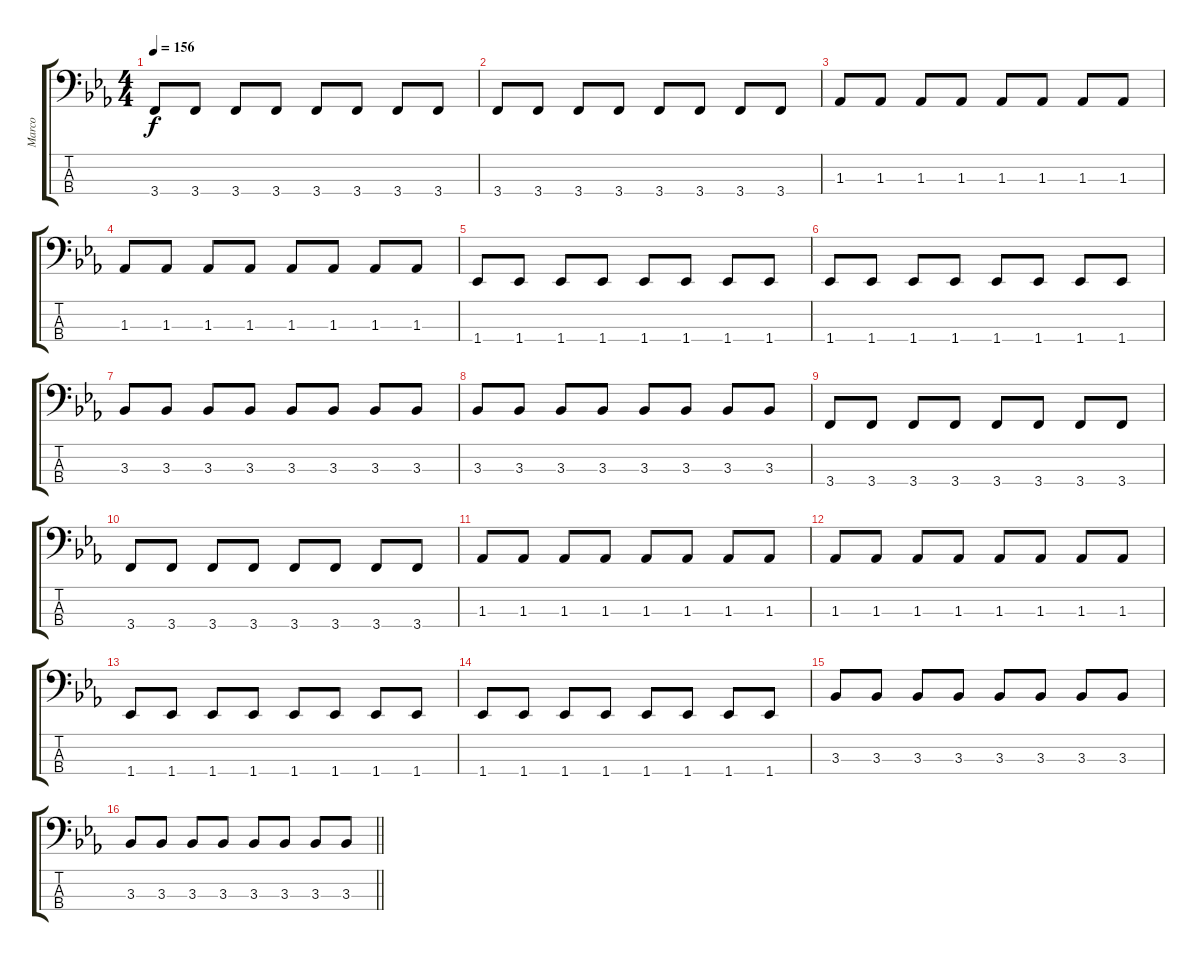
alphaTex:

\track ("Marco" "Marco") {instrument electricbasspick}
\staff {score tabs}
\tuning (F2 C2 G1 D1) {hide}
\ts (4 4)
\tempo 156
\clef f4
\ks cminor
3.4.8{dy f} 3.4.8 3.4.8 3.4.8 3.4.8 3.4.8 3.4.8 3.4.8 |
3.4.8 3.4.8 3.4.8 3.4.8 3.4.8 3.4.8 3.4.8 3.4.8 |
1.3.8 1.3.8 1.3.8 1.3.8 1.3.8 1.3.8 1.3.8 1.3.8 |
1.3.8 1.3.8 1.3.8 1.3.8 1.3.8 1.3.8 1.3.8 1.3.8 |
1.4.8 1.4.8 1.4.8 1.4.8 1.4.8 1.4.8 1.4.8 1.4.8 |
1.4.8 1.4.8 1.4.8 1.4.8 1.4.8 1.4.8 1.4.8 1.4.8 |
3.3.8 3.3.8 3.3.8 3.3.8 3.3.8 3.3.8 3.3.8 3.3.8 |
3.3.8 3.3.8 3.3.8 3.3.8 3.3.8 3.3.8 3.3.8 3.3.8 |
3.4.8 3.4.8 3.4.8 3.4.8 3.4.8 3.4.8 3.4.8 3.4.8 |
3.4.8 3.4.8 3.4.8 3.4.8 3.4.8 3.4.8 3.4.8 3.4.8 |
1.3.8 1.3.8 1.3.8 1.3.8 1.3.8 1.3.8 1.3.8 1.3.8 |
1.3.8 1.3.8 1.3.8 1.3.8 1.3.8 1.3.8 1.3.8 1.3.8 |
1.4.8 1.4.8 1.4.8 1.4.8 1.4.8 1.4.8 1.4.8 1.4.8 |
1.4.8 1.4.8 1.4.8 1.4.8 1.4.8 1.4.8 1.4.8 1.4.8 |
3.3.8 3.3.8 3.3.8 3.3.8 3.3.8 3.3.8 3.3.8 3.3.8 |
\barLineRight lightlight
3.3.8 3.3.8 3.3.8 3.3.8 3.3.8 3.3.8 3.3.8 3.3.8
